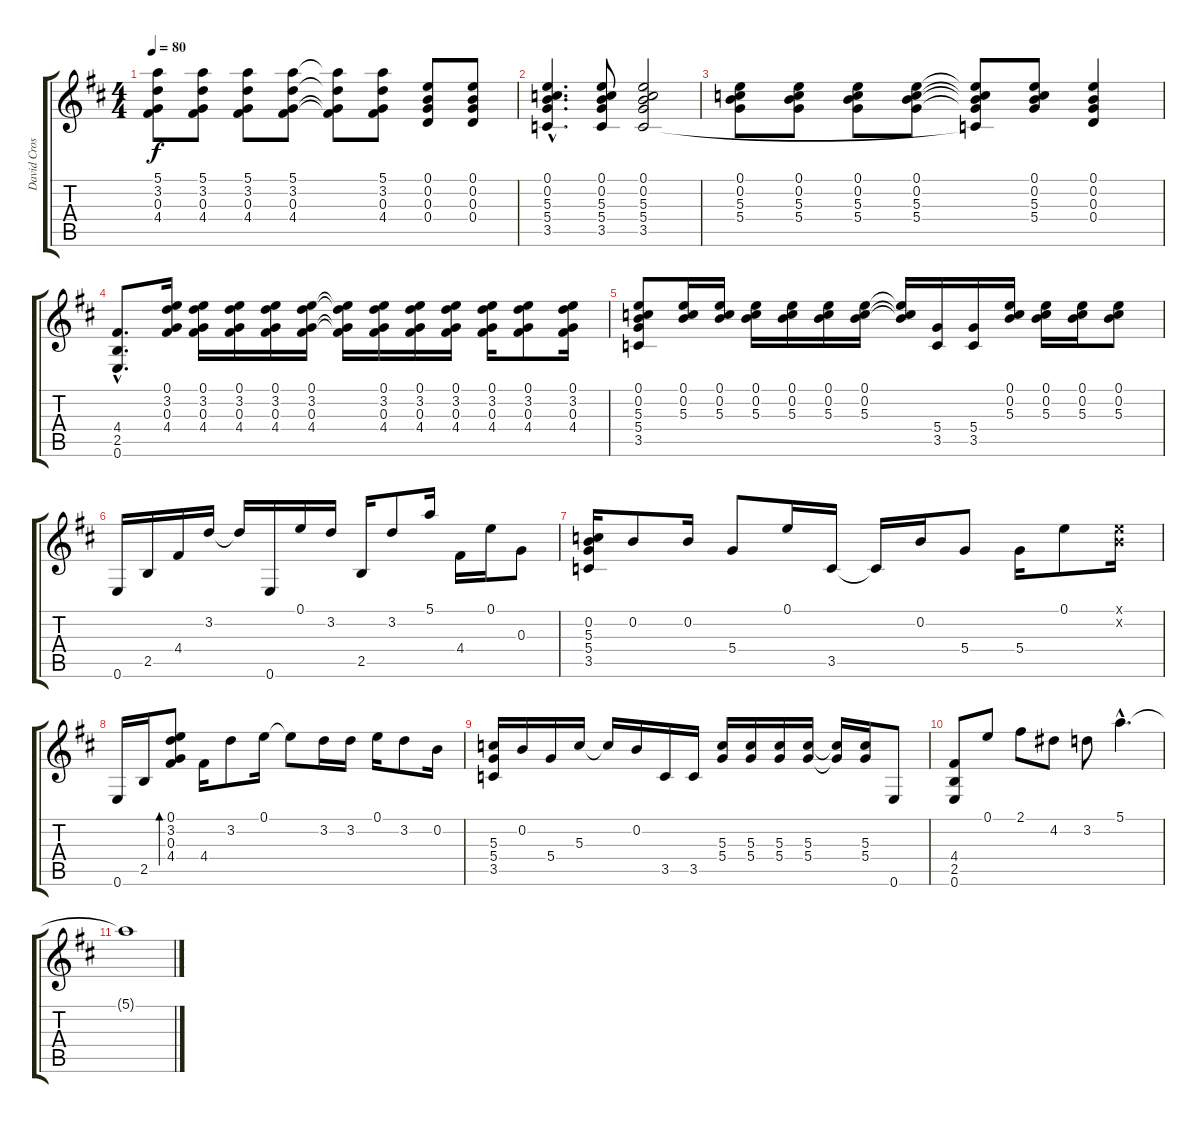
\track ("David Crosby" "David Cros") {instrument overdrivenguitar}
\staff {score tabs}
\tuning (E4 B3 G3 D3 A2 E2) {hide}
\ts (4 4)
\tempo 80
\clef g2
\ks d
(5.1 3.2 0.3 4.4).8{dy f} (5.1 3.2 0.3 4.4).8 (5.1 3.2 0.3 4.4).8 (5.1 3.2 0.3 4.4).8 (5.1{t} 3.2{t} 0.3{t} 4.4{t}).8 (5.1 3.2 0.3 4.4).8 (0.1 0.2 0.3 0.4).8 (0.1 0.2 0.3 0.4).8 |
(0.1{hac} 0.2{hac} 5.3{hac} 5.4{hac} 3.5{hac}).4{d} (0.1 0.2 5.3 5.4 3.5).8 (0.1 0.2 5.3 5.4 3.5).2 |
(0.1 0.2 5.3 5.4).8 (0.1 0.2 5.3 5.4).8 (0.1 0.2 5.3 5.4).8 (0.1 0.2 5.3 5.4).8 (0.1{t} 0.2{t} 5.3{t} 5.4{t} 3.5{t}).8 (0.1 0.2 5.3 5.4).8 (0.1 0.2 0.3 0.4).4 |
(4.4{hac} 2.5{hac} 0.6{hac}).8{d} (0.1 3.2 0.3 4.4).16 (0.1 3.2 0.3 4.4).16 (0.1 3.2 0.3 4.4).16 (0.1 3.2 0.3 4.4).16 (0.1 3.2 0.3 4.4).16 (0.1{t} 3.2{t} 0.3{t} 4.4{t}).16 (0.1 3.2 0.3 4.4).16 (0.1 3.2 0.3 4.4).16 (0.1 3.2 0.3 4.4).16 (0.1 3.2 0.3 4.4).16 (0.1 3.2 0.3 4.4).8 (0.1 3.2 0.3 4.4).16 |
(0.1 0.2 5.3 5.4 3.5).8 (0.1 0.2 5.3).16 (0.1 0.2 5.3).16 (0.1 0.2 5.3).16 (0.1 0.2 5.3).16 (0.1 0.2 5.3).16 (0.1 0.2 5.3).16 (0.1{t} 0.2{t} 5.3{t}).16 (5.4 3.5).16 (5.4 3.5).16 (0.1 0.2 5.3).16 (0.1 0.2 5.3).16 (0.1 0.2 5.3).16 (0.1 0.2 5.3).8 |
0.6.16 2.5.16 4.4.16 3.2.16 3.2{t}.16 0.6.16 0.1.16 3.2.16 2.5.16 3.2.8 5.1.16 4.4.16 0.1.16 0.3.8 |
(0.2 5.3 5.4 3.5).16 0.2.8 0.2.16 5.4.8 0.1.16 3.5.16 3.5{t}.16 0.2.16 5.4.8 5.4.16 0.1.8 (0.1{x} 0.2{x}).16 |
0.6.16 2.5.16 (0.1 3.2 0.3 4.4).8{bd 480} 4.4.16 3.2.8 0.1.16 0.1{t}.8 3.2.16 3.2.16 0.1.16 3.2.8 0.2.16 |
(5.3 5.4 3.5).16 0.2.16 5.4.16 5.3.16 5.3{t}.16 0.2.16 3.5.16 3.5.16 (5.3 5.4).16 (5.3 5.4).16 (5.3 5.4).16 (5.3 5.4).16 (5.3{t} 5.4{t}).16 (5.3 5.4).16 0.6.8 |
(4.4 2.5 0.6).8 0.1.8 2.1.8 4.2.8 3.2.8 5.1{hac}.4{d} |
5.1{t}.1
